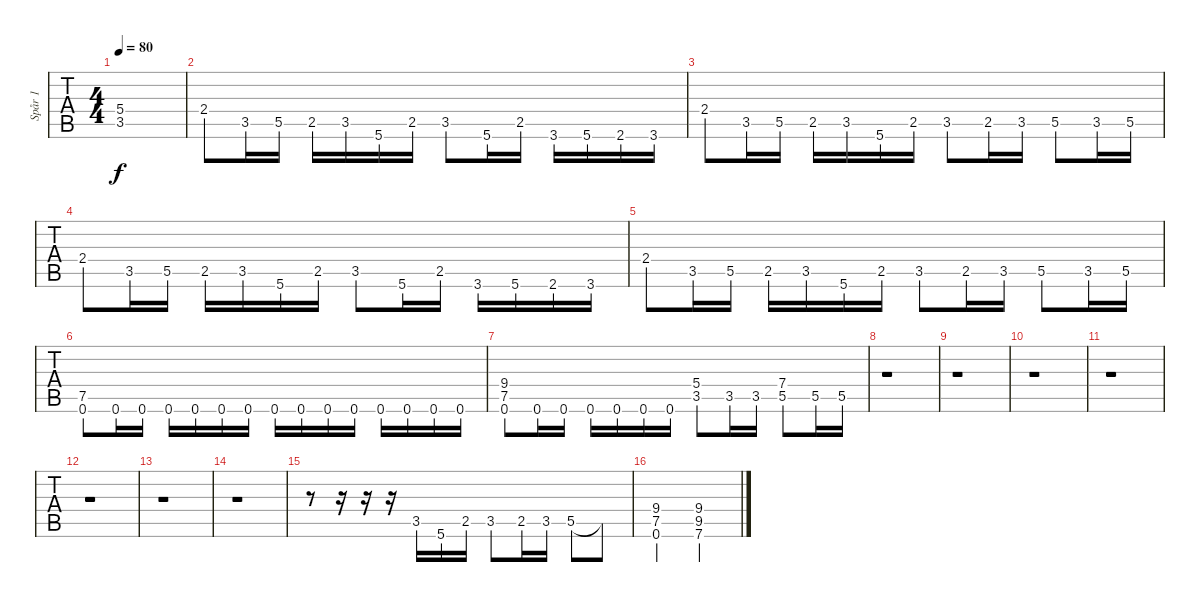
\track ("Spår 1" "Spår 1") {instrument distortionguitar}
\staff {tabs}
\tuning (E4 B3 G3 D3 A2 E2) {hide}
\ts (4 4)
\tempo 80
\clef g2
\ks c
(5.4 3.5).1{dy f} |
2.4.8 3.5.16 5.5.16 2.5.16 3.5.16 5.6.16 2.5.16 3.5.8 5.6.16 2.5.16 3.6.16 5.6.16 2.6.16 3.6.16 |
2.4.8 3.5.16 5.5.16 2.5.16 3.5.16 5.6.16 2.5.16 3.5.8 2.5.16 3.5.16 5.5.8 3.5.16 5.5.16 |
2.4.8 3.5.16 5.5.16 2.5.16 3.5.16 5.6.16 2.5.16 3.5.8 5.6.16 2.5.16 3.6.16 5.6.16 2.6.16 3.6.16 |
2.4.8 3.5.16 5.5.16 2.5.16 3.5.16 5.6.16 2.5.16 3.5.8 2.5.16 3.5.16 5.5.8 3.5.16 5.5.16 |
(7.5 0.6).8 0.6.16 0.6.16 0.6.16 0.6.16 0.6.16 0.6.16 0.6.16 0.6.16 0.6.16 0.6.16 0.6.16 0.6.16 0.6.16 0.6.16 |
(9.4 7.5 0.6).8 0.6.16 0.6.16 0.6.16 0.6.16 0.6.16 0.6.16 (5.4 3.5).8 3.5.16 3.5.16 (7.4 5.5).8 5.5.16 5.5.16 |
r.1 |
r.1 |
r.1 |
r.1 |
r.1 |
r.1 |
r.1 |
r.8 r.16 r.16 r.16 3.5.16 5.6.16 2.5.16 3.5.8 2.5.16 3.5.16 5.5.8 5.5{t}.8 |
(9.4 7.5 0.6).2{volume 9} (9.4 9.5 7.6).2
